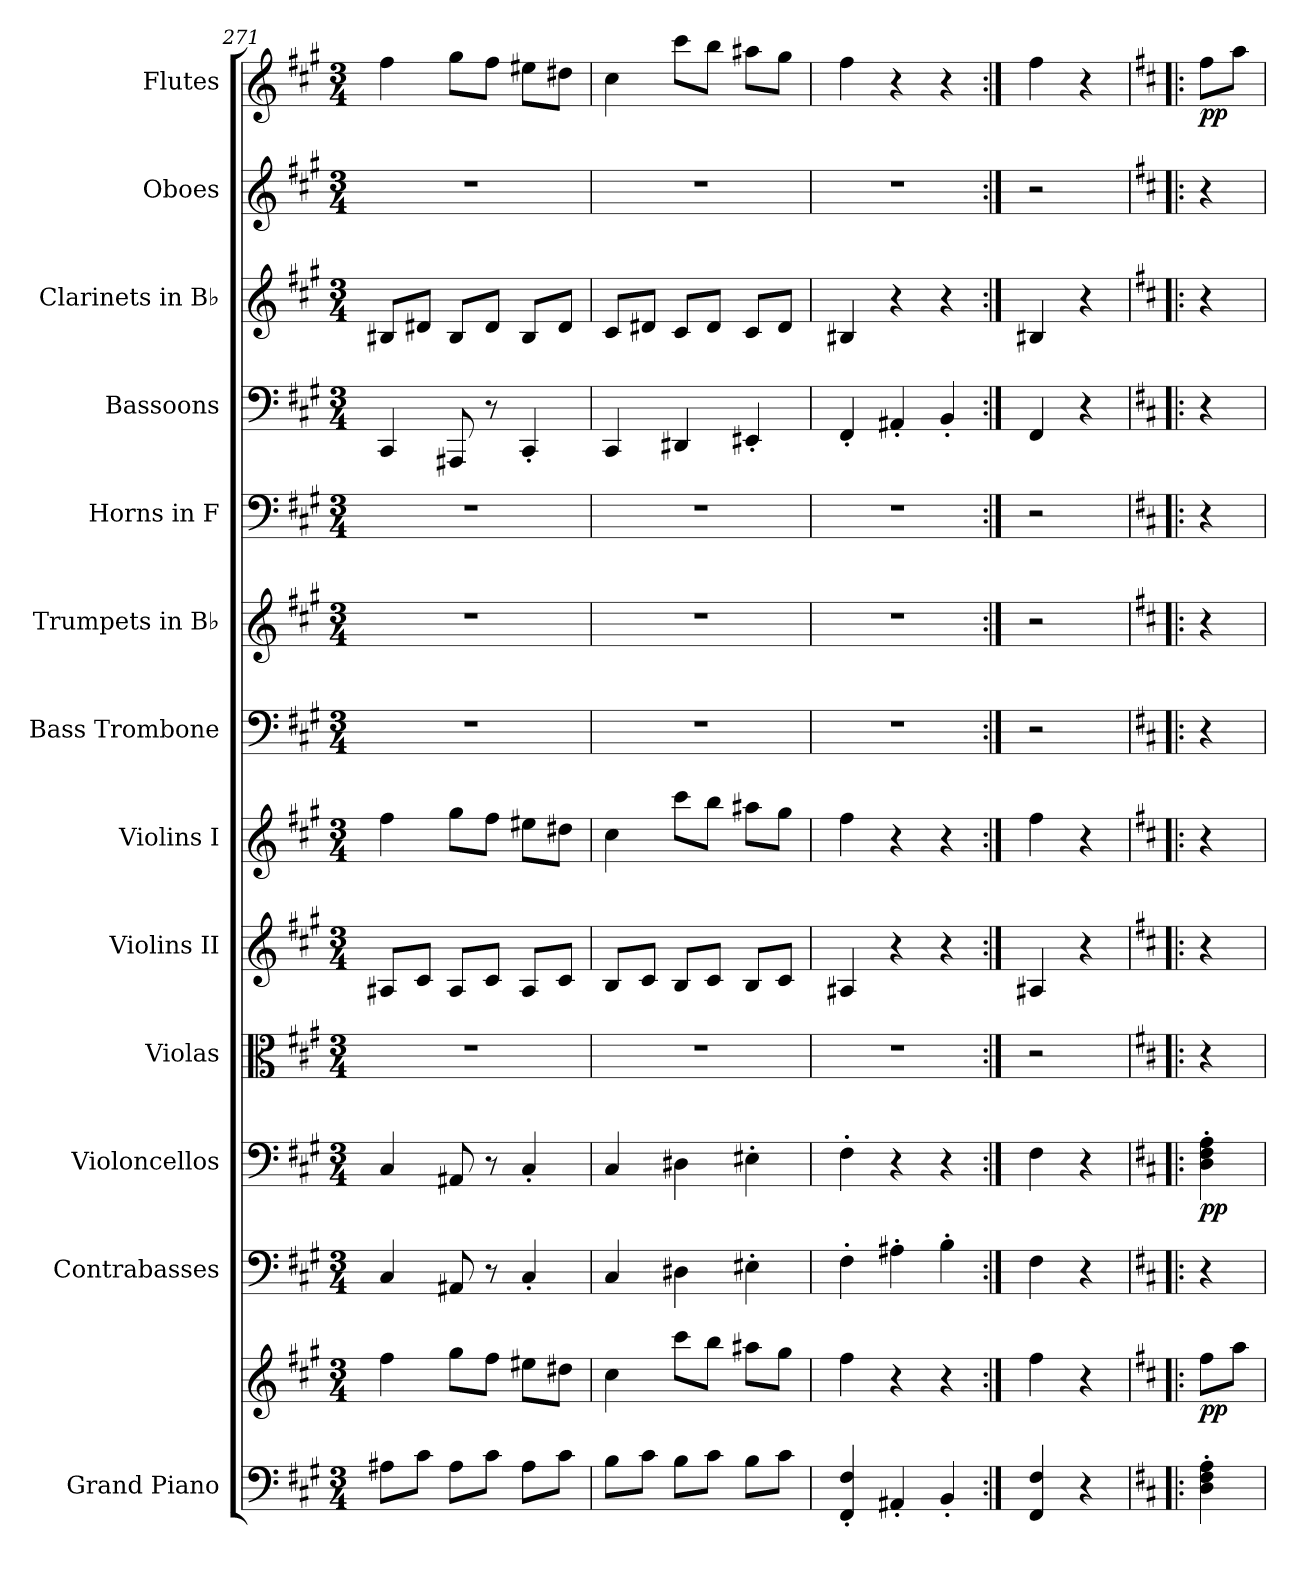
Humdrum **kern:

**kern	**kern	**dynam	**kern	**kern	**dynam	**kern	**kern	**kern	**kern	**kern	**kern	**kern	**kern	**kern	**kern	**dynam
*part13	*part13	*part13	*part12	*part11	*part11	*part10	*part9	*part8	*part7	*part6	*part5	*part4	*part3	*part2	*part1	*part1
*staff14	*staff13	*staff13/14	*staff12	*staff11	*staff11	*staff10	*staff9	*staff8	*staff7	*staff6	*staff5	*staff4	*staff3	*staff2	*staff1	*staff1
*I"Grand Piano	*	*	*I"Contrabasses	*I"Violoncellos	*	*I"Violas	*I"Violins II	*I"Violins I	*I"Bass Trombone	*I"Trumpets in B♭	*I"Horns in F	*I"Bassoons	*I"Clarinets in B♭	*I"Oboes	*I"Flutes	*
*I'Pno.	*	*	*I'Cb.	*I'Vc.	*	*I'Vla.	*I'Vln. II	*I'Vln. I	*I'B. Tbn.	*	*	*I'Bsn.	*	*I'Ob.	*I'Fl.	*
*clefF4	*clefG2	*	*clefF4	*clefF4	*	*clefC3	*clefG2	*clefG2	*clefF4	*clefG2	*clefF4	*clefF4	*clefG2	*clefG2	*clefG2	*
*	*	*	*ITrd7c12	*	*	*	*	*	*	*ITrd1c2	*ITrd4c7	*	*ITrd1c2	*	*	*
*k[f#c#g#]	*k[f#c#g#]	*	*k[f#c#g#]	*k[f#c#g#]	*	*k[f#c#g#]	*k[f#c#g#]	*k[f#c#g#]	*k[f#c#g#]	*k[f#]	*k[f#c#]	*k[f#c#g#]	*k[f#]	*k[f#c#g#]	*k[f#c#g#]	*
*M3/4	*M3/4	*	*M3/4	*M3/4	*	*M3/4	*M3/4	*M3/4	*M3/4	*M3/4	*M3/4	*M3/4	*M3/4	*M3/4	*M3/4	*
=271	=271	=271	=271	=271	=271	=271	=271	=271	=271	=271	=271	=271	=271	=271	=271	=271
8A#X\L	4ff#\	.	4CC#/	4C#/	.	2.r	8A#X/L	4ff#\	2.r	2.r	2.r	4CC#/	8A#X/L	2.r	4ff#\	.
8c#\J	.	.	.	.	.	.	8c#/J	.	.	.	.	.	8c#X/J	.	.	.
8A#\L	8gg#\L	.	8AAA#X/	8AA#X/	.	.	8A#/L	8gg#\L	.	.	.	8AAA#X/	8A#/L	.	8gg#\L	.
8c#\J	8ff#\J	.	8r	8r	.	.	8c#/J	8ff#\J	.	.	.	8r	8c#/J	.	8ff#\J	.
8A#\L	8ee#X\L	.	4CC#'/	4C#'/	.	.	8A#/L	8ee#X\L	.	.	.	4CC#'/	8A#/L	.	8ee#X\L	.
8c#\J	8dd#X\J	.	.	.	.	.	8c#/J	8dd#X\J	.	.	.	.	8c#/J	.	8dd#X\J	.
!!LO:PB:g=z
=272	=272	=272	=272	=272	=272	=272	=272	=272	=272	=272	=272	=272	=272	=272	=272	=272
8B\L	4cc#\	.	4CC#/	4C#/	.	2.r	8B/L	4cc#\	2.r	2.r	2.r	4CC#/	8B/L	2.r	4cc#\	.
8c#\J	.	.	.	.	.	.	8c#/J	.	.	.	.	.	8c#X/J	.	.	.
8B\L	8ccc#\L	.	4DD#X\	4D#X\	.	.	8B/L	8ccc#\L	.	.	.	4DD#X/	8B/L	.	8ccc#\L	.
8c#\J	8bb\J	.	.	.	.	.	8c#/J	8bb\J	.	.	.	.	8c#/J	.	8bb\J	.
8B\L	8aa#X\L	.	4EE#X'\	4E#X'\	.	.	8B/L	8aa#X\L	.	.	.	4EE#X'/	8B/L	.	8aa#X\L	.
8c#\J	8gg#\J	.	.	.	.	.	8c#/J	8gg#\J	.	.	.	.	8c#/J	.	8gg#\J	.
=273	=273	=273	=273	=273	=273	=273	=273	=273	=273	=273	=273	=273	=273	=273	=273	=273
4FF#/' 4F#/'	4ff#\	.	4FF#'\	4F#'\	.	2.r	4A#X/	4ff#\	2.r	2.r	2.r	4FF#'/	4A#X/	2.r	4ff#\	.
4AA#X'/	4r	.	4AA#X'\	4r	.	.	4r	4r	.	.	.	4AA#X'/	4r	.	4r	.
4BB'/	4r	.	4BB'\	4r	.	.	4r	4r	.	.	.	4BB'/	4r	.	4r	.
=274:|!	=274:|!	=274:|!	=274:|!	=274:|!	=274:|!	=274:|!	=274:|!	=274:|!	=274:|!	=274:|!	=274:|!	=274:|!	=274:|!	=274:|!	=274:|!	=274:|!
4FF#/ 4F#/	4ff#\	.	4FF#\	4F#\	.	2r	4A#X/	4ff#\	2r	2r	2r	4FF#/	4A#X/	2r	4ff#\	.
4r	4r	.	4r	4r	.	.	4r	4r	.	.	.	4r	4r	.	4r	.
=275!|:	=275!|:	=275!|:	=275!|:	=275!|:	=275!|:	=275!|:	=275!|:	=275!|:	=275!|:	=275!|:	=275!|:	=275!|:	=275!|:	=275!|:	=275!|:	=275!|:
*k[f#c#]	*k[f#c#]	*	*k[f#c#]	*k[f#c#]	*	*k[f#c#]	*k[f#c#]	*k[f#c#]	*k[f#c#]	*k[]	*k[f#]	*k[f#c#]	*k[]	*k[f#c#]	*k[f#c#]	*
!	!	!LO:DY:b	!	!	!LO:DY:b	!	!	!	!	!	!	!	!	!	!	!LO:DY:b
4D\' 4F#\' 4A\'	8ff#\L	pp	4r	4D\' 4F#\' 4A\'	pp	4r	4r	4r	4r	4r	4r	4r	4r	4r	8ff#\L	pp
.	8aa\J	.	.	.	.	.	.	.	.	.	.	.	.	.	8aa\J	.
=	=	=	=	=	=	=	=	=	=	=	=	=	=	=	=	=
*-	*-	*-	*-	*-	*-	*-	*-	*-	*-	*-	*-	*-	*-	*-	*-	*-
